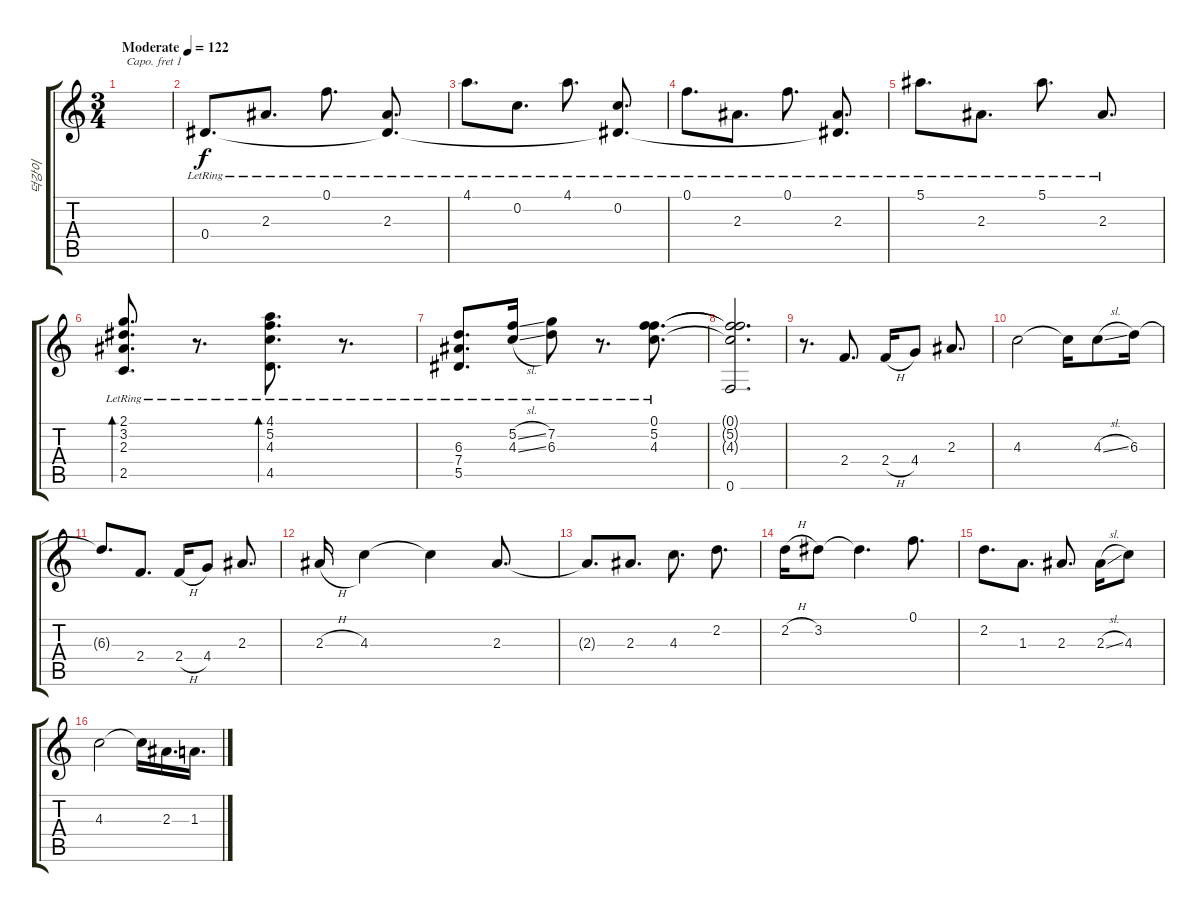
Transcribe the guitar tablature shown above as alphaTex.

\track ("덕강이" "덕강이") {instrument acousticguitarsteel}
\staff {score tabs}
\capo 1
\tuning (E4 B3 G3 D3 A2 E2) {hide}
\ts (3 4)
\tempo (122 "Moderate")
\clef g2
\ks c
|
0.4{lr}.8{d} 2.3{lr}.8{d} 0.1{lr}.8{d} (2.3{lr} 0.4{t}).8{d} |
4.1{lr}.8{d} 0.2{lr}.8{d} 4.1{lr}.8{d} (0.2{lr} 0.4{t}).8{d} |
0.1{lr}.8{d} 2.3{lr}.8{d} 0.1{lr}.8{d} (2.3{lr} 0.4{t}).8{d} |
5.1{lr}.8{d} 2.3{lr}.8{d} 5.1{lr}.8{d} 2.3{lr}.8{d} |
(2.1{lr} 3.2{lr} 2.3{lr} 2.5{lr}).8{d bd 60} r.8{d} (4.1{lr} 5.2{lr} 4.3{lr} 4.5{lr}).8{d bd 60} r.8{d} |
(6.3{lr} 7.4{lr} 5.5{lr}).8{d} (5.2{sl lr} 4.3{sl lr}).16 (7.2{lr} 6.3{lr}).8 r.8{d} (0.1 5.2{lr} 4.3{lr}).8{d} |
(0.1{t} 5.2{t} 4.3{t} 0.6).2{d} |
r.8{d} 2.4.8{d} 2.4{h}.16 4.4.8 2.3.8{d} |
4.3.2 4.3{t}.16 4.3{sl}.8 6.3.16 |
6.3{t}.8{d} 2.4.8{d} 2.4{h}.16 4.4.8 2.3.8{d} |
2.3{h}.16 4.3.4 4.3{t}.4 2.3.8{d} |
2.3{t}.8{d} 2.3.8{d} 4.3.8{d} 2.2.8{d} |
2.2{h}.16 3.2.8 3.2{t}.4{d} 0.1.8{d} |
2.2.8{d} 1.3.8{d} 2.3.8{d} 2.3{sl}.16 4.3.8 |
4.3.2 4.3{t}.16 2.3.16{d} 1.3.16{d}
